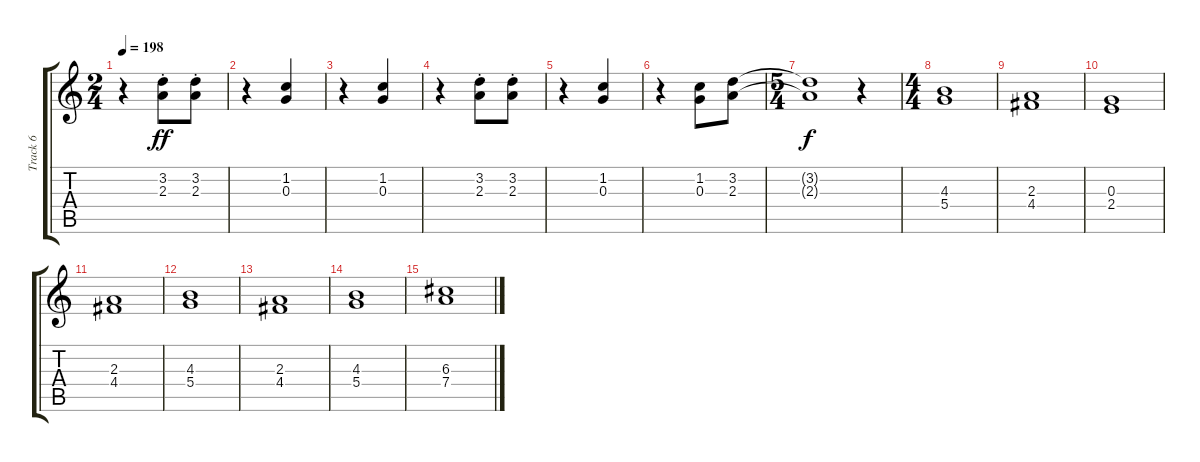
\track ("Track 6" "Track 6") {instrument overdrivenguitar}
\staff {score tabs}
\tuning (E4 B3 G3 D3 A2 E2) {hide}
\ts (2 4)
\tempo 198
\clef g2
\ks c
r.4{dy ff} (3.2{st} 2.3{st}).8 (3.2{st} 2.3{st}).8 |
r.4 (1.2 0.3).4 |
r.4 (1.2 0.3).4 |
r.4 (3.2{st} 2.3{st}).8 (3.2{st} 2.3{st}).8 |
r.4 (1.2 0.3).4 |
r.4 (1.2 0.3).8 (3.2 2.3).8 |
\ts (5 4)
(3.2{t} 2.3{t}).1{dy f} r.4 |
\ts (4 4)
(4.3 5.4).1 |
(2.3 4.4).1 |
(0.3 2.4).1 |
(2.3 4.4).1 |
(4.3 5.4).1 |
(2.3 4.4).1 |
(4.3 5.4).1 |
(6.3 7.4).1
